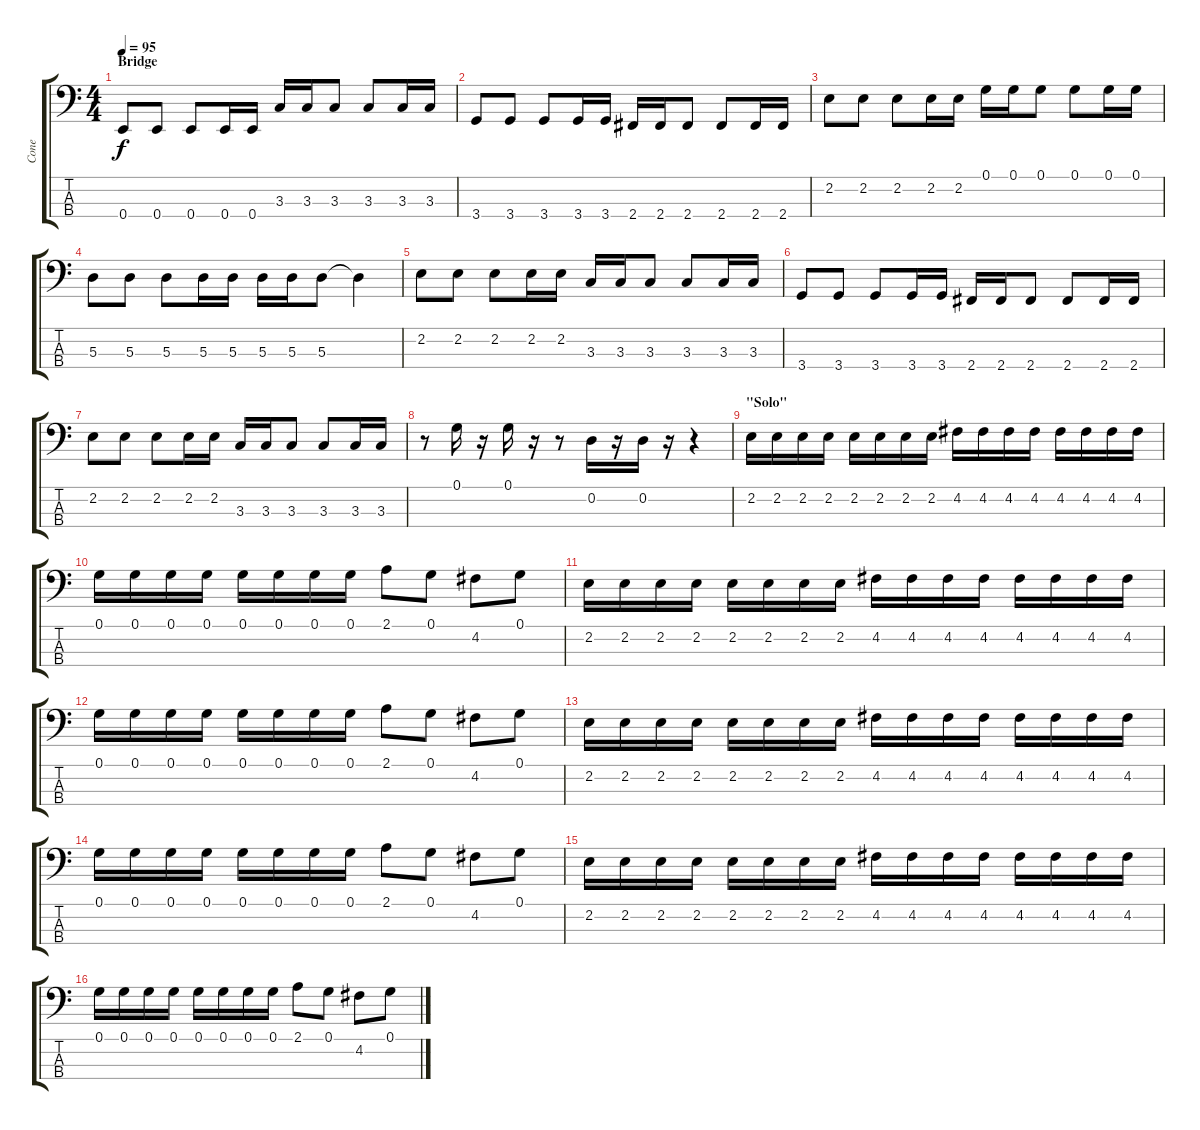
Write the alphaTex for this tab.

\track ("Cone" "Cone") {instrument electricbasspick}
\staff {score tabs}
\tuning (G2 D2 A1 E1) {hide}
\ts (4 4)
\section ("" "Bridge")
\tempo 95
\clef f4
\ks c
0.4.8{dy f} 0.4.8 0.4.8 0.4.16 0.4.16 3.3.16 3.3.16 3.3.8 3.3.8 3.3.16 3.3.16 |
3.4.8 3.4.8 3.4.8 3.4.16 3.4.16 2.4.16 2.4.16 2.4.8 2.4.8 2.4.16 2.4.16 |
2.2.8 2.2.8 2.2.8 2.2.16 2.2.16 0.1.16 0.1.16 0.1.8 0.1.8 0.1.16 0.1.16 |
5.3.8 5.3.8 5.3.8 5.3.16 5.3.16 5.3.16 5.3.16 5.3.8 5.3{t}.4 |
2.2.8 2.2.8 2.2.8 2.2.16 2.2.16 3.3.16 3.3.16 3.3.8 3.3.8 3.3.16 3.3.16 |
3.4.8 3.4.8 3.4.8 3.4.16 3.4.16 2.4.16 2.4.16 2.4.8 2.4.8 2.4.16 2.4.16 |
2.2.8 2.2.8 2.2.8 2.2.16 2.2.16 3.3.16 3.3.16 3.3.8 3.3.8 3.3.16 3.3.16 |
r.8 0.1.16 r.16 0.1.16 r.16 r.8 0.2.16 r.16 0.2.16 r.16 r.4 |
\section ("" "\"Solo\"")
2.2.16 2.2.16 2.2.16 2.2.16 2.2.16 2.2.16 2.2.16 2.2.16 4.2.16 4.2.16 4.2.16 4.2.16 4.2.16 4.2.16 4.2.16 4.2.16 |
0.1.16 0.1.16 0.1.16 0.1.16 0.1.16 0.1.16 0.1.16 0.1.16 2.1.8 0.1.8 4.2.8 0.1.8 |
2.2.16 2.2.16 2.2.16 2.2.16 2.2.16 2.2.16 2.2.16 2.2.16 4.2.16 4.2.16 4.2.16 4.2.16 4.2.16 4.2.16 4.2.16 4.2.16 |
0.1.16 0.1.16 0.1.16 0.1.16 0.1.16 0.1.16 0.1.16 0.1.16 2.1.8 0.1.8 4.2.8 0.1.8 |
2.2.16 2.2.16 2.2.16 2.2.16 2.2.16 2.2.16 2.2.16 2.2.16 4.2.16 4.2.16 4.2.16 4.2.16 4.2.16 4.2.16 4.2.16 4.2.16 |
0.1.16 0.1.16 0.1.16 0.1.16 0.1.16 0.1.16 0.1.16 0.1.16 2.1.8 0.1.8 4.2.8 0.1.8 |
2.2.16 2.2.16 2.2.16 2.2.16 2.2.16 2.2.16 2.2.16 2.2.16 4.2.16 4.2.16 4.2.16 4.2.16 4.2.16 4.2.16 4.2.16 4.2.16 |
0.1.16 0.1.16 0.1.16 0.1.16 0.1.16 0.1.16 0.1.16 0.1.16 2.1.8 0.1.8 4.2.8 0.1.8
